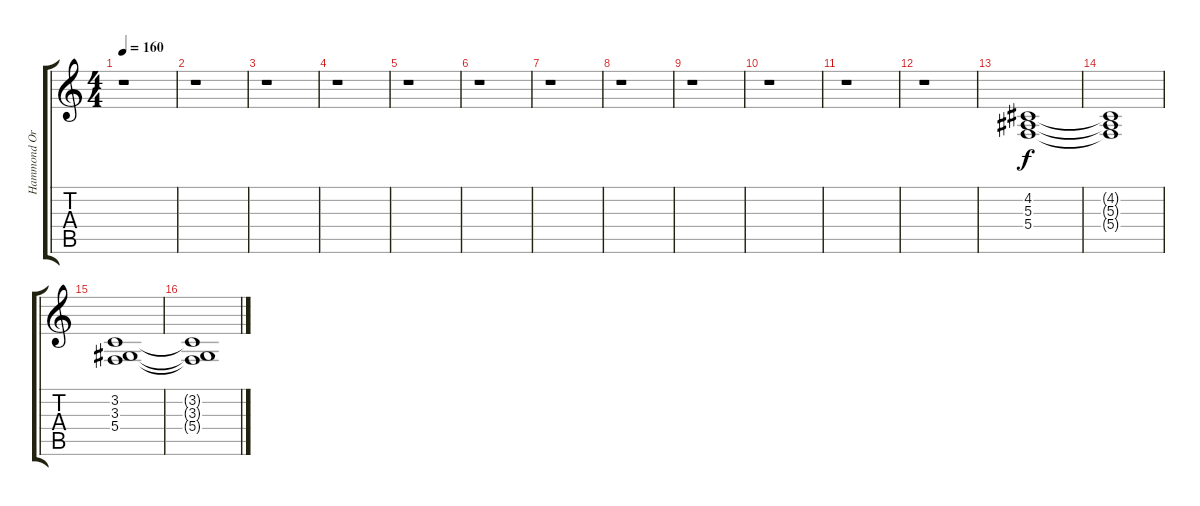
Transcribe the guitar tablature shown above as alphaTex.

\track ("Hammond Organ" "Hammond Or") {instrument drawbarorgan}
\staff {score tabs}
\tuning (D4 A3 F3 C3 G2 D2) {hide}
\ts (4 4)
\tempo 160
\clef g2
\ks c
r.1{dy f} |
r.1 |
r.1 |
r.1 |
r.1 |
r.1 |
r.1 |
r.1 |
r.1 |
r.1 |
r.1 |
r.1 |
(4.2 5.3 5.4).1 |
(4.2{t} 5.3{t} 5.4{t}).1 |
(3.2 3.3 5.4).1 |
(3.2{t} 3.3{t} 5.4{t}).1
